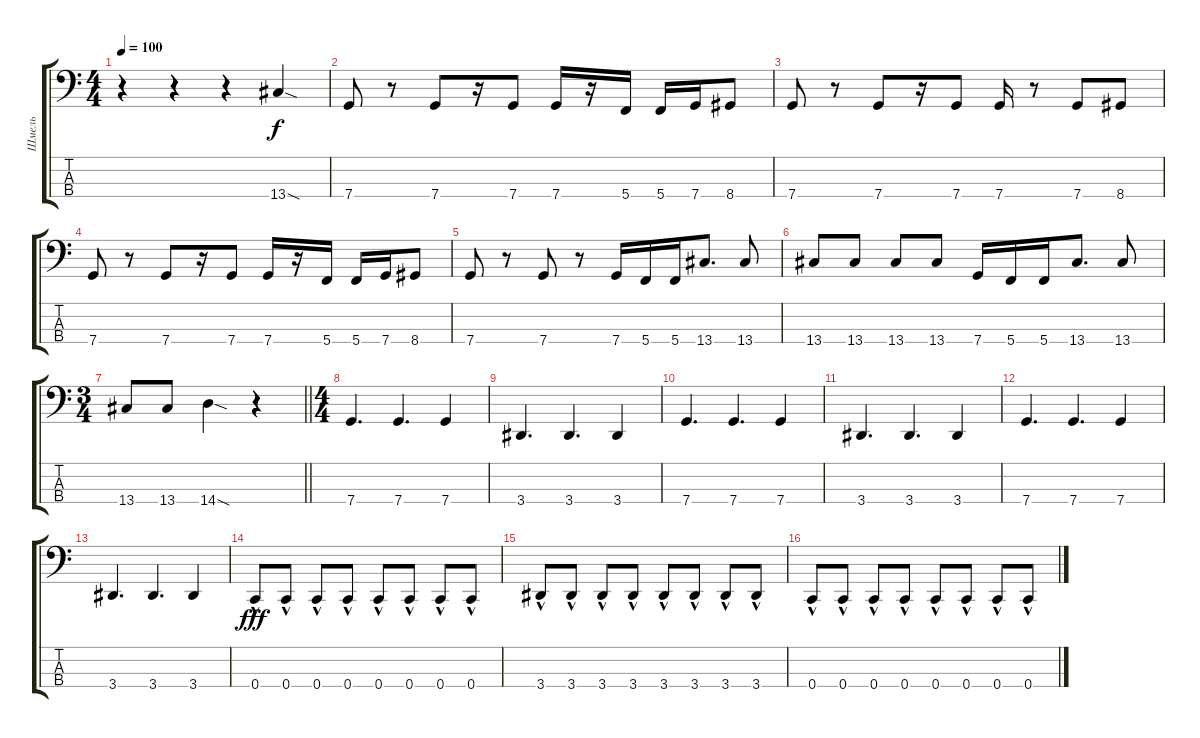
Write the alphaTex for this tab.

\track ("Шмель" "Шмель") {instrument electricbassfinger}
\staff {score tabs}
\tuning (F2 C2 G1 C1) {hide}
\ts (4 4)
\tempo 100
\clef f4
\ks c
r.4{dy f} r.4 r.4 13.4{sod}.4 |
7.4.8 r.8 7.4.8 r.16 7.4.8 7.4.16 r.16 5.4.16 5.4.16 7.4.16 8.4.8 |
7.4.8 r.8 7.4.8 r.16 7.4.8 7.4.16 r.8 7.4.8 8.4.8 |
7.4.8 r.8 7.4.8 r.16 7.4.8 7.4.16 r.16 5.4.16 5.4.16 7.4.16 8.4.8 |
7.4.8 r.8 7.4.8 r.8 7.4.16 5.4.16 5.4.16 13.4.8{d} 13.4.8 |
13.4.8 13.4.8 13.4.8 13.4.8 7.4.16 5.4.16 5.4.16 13.4.8{d} 13.4.8 |
\ts (3 4)
\barLineRight lightlight
13.4.8 13.4.8 14.4{sod}.4 r.4 |
\ts (4 4)
7.4.4{d} 7.4.4{d} 7.4.4 |
3.4.4{d} 3.4.4{d} 3.4.4 |
7.4.4{d} 7.4.4{d} 7.4.4 |
3.4.4{d} 3.4.4{d} 3.4.4 |
7.4.4{d} 7.4.4{d} 7.4.4 |
3.4.4{d} 3.4.4{d} 3.4.4 |
0.4{hac}.8{dy fff} 0.4{hac}.8 0.4{hac}.8 0.4{hac}.8 0.4{hac}.8 0.4{hac}.8 0.4{hac}.8 0.4{hac}.8 |
3.4{hac}.8 3.4{hac}.8 3.4{hac}.8 3.4{hac}.8 3.4{hac}.8 3.4{hac}.8 3.4{hac}.8 3.4{hac}.8 |
0.4{hac}.8 0.4{hac}.8 0.4{hac}.8 0.4{hac}.8 0.4{hac}.8 0.4{hac}.8 0.4{hac}.8 0.4{hac}.8
